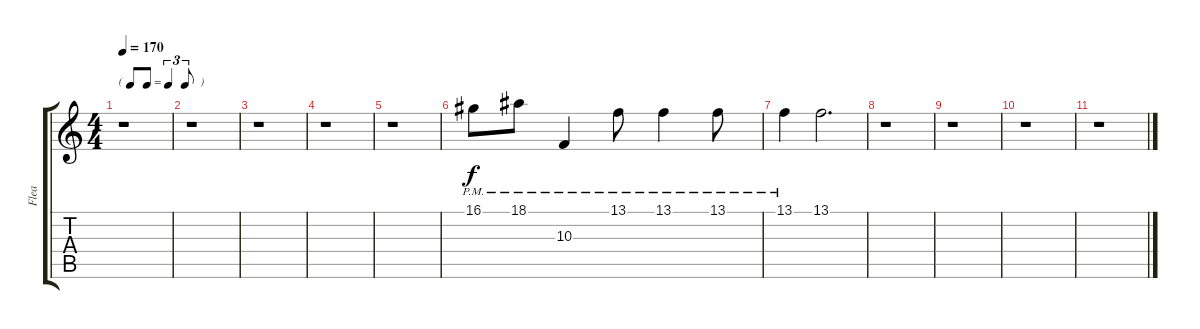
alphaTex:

\track ("Flea" "Flea") {instrument trumpet}
\staff {score tabs}
\tuning (E4 B3 G3 D3 A2 E2) {hide}
\ts (4 4)
\tf triplet8th
\tempo 170
\clef g2
\ks c
r.1{dy f} |
r.1 |
r.1 |
r.1 |
r.1 |
16.1{pm}.8 18.1{pm}.8 10.3{pm}.4 13.1{pm}.8 13.1{pm}.4 13.1{pm}.8 |
13.1{pm}.4 13.1.2{d} |
r.1 |
r.1 |
r.1 |
r.1
